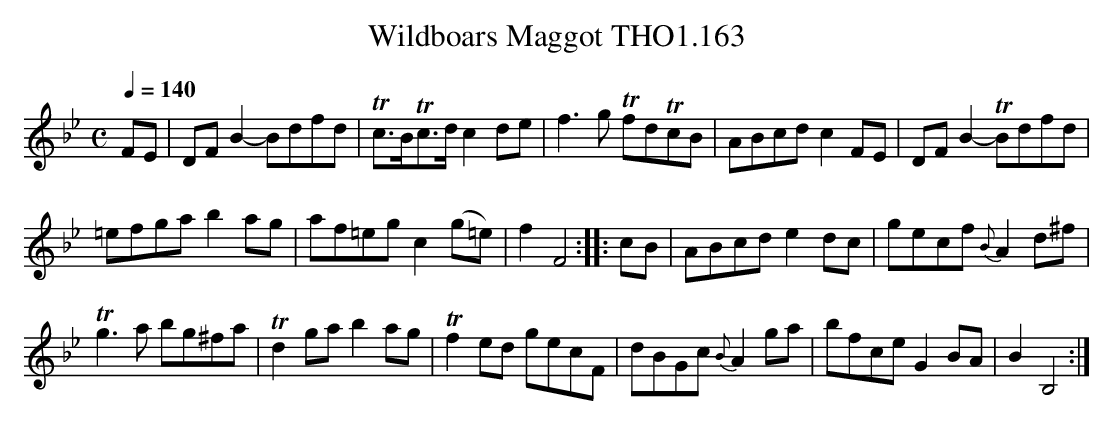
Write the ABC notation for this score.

X:1
T:Wildboars Maggot THO1.163
M:C
L:1/8
Q:1/4=140
K:Bb
FE|DF B2- Bdfd|Tc>BTc>d c2 de|\
f3 g TfdTcB|ABcd c2 FE|DF B2- TBdfd|
=efga b2 ag|af=eg c2(g=e)|f2 F4::\
cB|ABcd e2 dc|gecf {B}A2 d^f|
Tg3 a bg^fa|Td2 ga b2 ag|Tf2 ed gecF|\
dBGc {B}A2 ga|bfce G2 BA|B2 B,4:|
